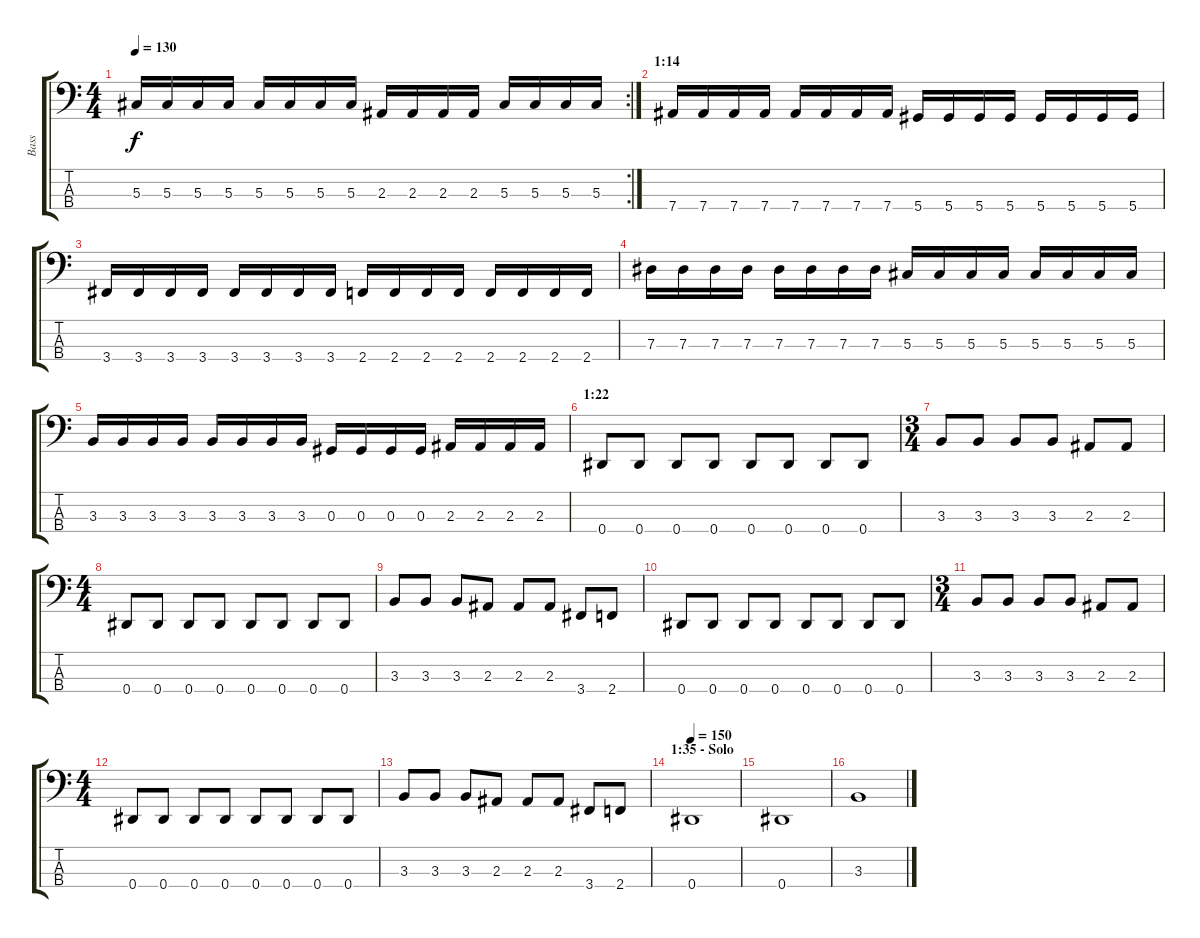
\track ("Bass" "Bass") {instrument electricbassfinger}
\staff {score tabs}
\tuning (Gb2 Db2 Ab1 Eb1) {hide}
\rc 2
\ts (4 4)
\tempo 130
\clef f4
\ks c
5.3.16{dy f} 5.3.16 5.3.16 5.3.16 5.3.16 5.3.16 5.3.16 5.3.16 2.3.16 2.3.16 2.3.16 2.3.16 5.3.16 5.3.16 5.3.16 5.3.16 |
\section ("" "1:14")
7.4.16 7.4.16 7.4.16 7.4.16 7.4.16 7.4.16 7.4.16 7.4.16 5.4.16 5.4.16 5.4.16 5.4.16 5.4.16 5.4.16 5.4.16 5.4.16 |
3.4.16 3.4.16 3.4.16 3.4.16 3.4.16 3.4.16 3.4.16 3.4.16 2.4.16 2.4.16 2.4.16 2.4.16 2.4.16 2.4.16 2.4.16 2.4.16 |
7.3.16 7.3.16 7.3.16 7.3.16 7.3.16 7.3.16 7.3.16 7.3.16 5.3.16 5.3.16 5.3.16 5.3.16 5.3.16 5.3.16 5.3.16 5.3.16 |
3.3.16 3.3.16 3.3.16 3.3.16 3.3.16 3.3.16 3.3.16 3.3.16 0.3.16 0.3.16 0.3.16 0.3.16 2.3.16 2.3.16 2.3.16 2.3.16 |
\section ("" "1:22")
0.4.8 0.4.8 0.4.8 0.4.8 0.4.8 0.4.8 0.4.8 0.4.8 |
\ts (3 4)
3.3.8 3.3.8 3.3.8 3.3.8 2.3.8 2.3.8 |
\ts (4 4)
0.4.8 0.4.8 0.4.8 0.4.8 0.4.8 0.4.8 0.4.8 0.4.8 |
3.3.8 3.3.8 3.3.8 2.3.8 2.3.8 2.3.8 3.4.8 2.4.8 |
0.4.8 0.4.8 0.4.8 0.4.8 0.4.8 0.4.8 0.4.8 0.4.8 |
\ts (3 4)
3.3.8 3.3.8 3.3.8 3.3.8 2.3.8 2.3.8 |
\ts (4 4)
0.4.8 0.4.8 0.4.8 0.4.8 0.4.8 0.4.8 0.4.8 0.4.8 |
3.3.8 3.3.8 3.3.8 2.3.8 2.3.8 2.3.8 3.4.8 2.4.8 |
\section ("" "1:35 - Solo")
\tempo 150
0.4.1 |
0.4.1 |
3.3.1
